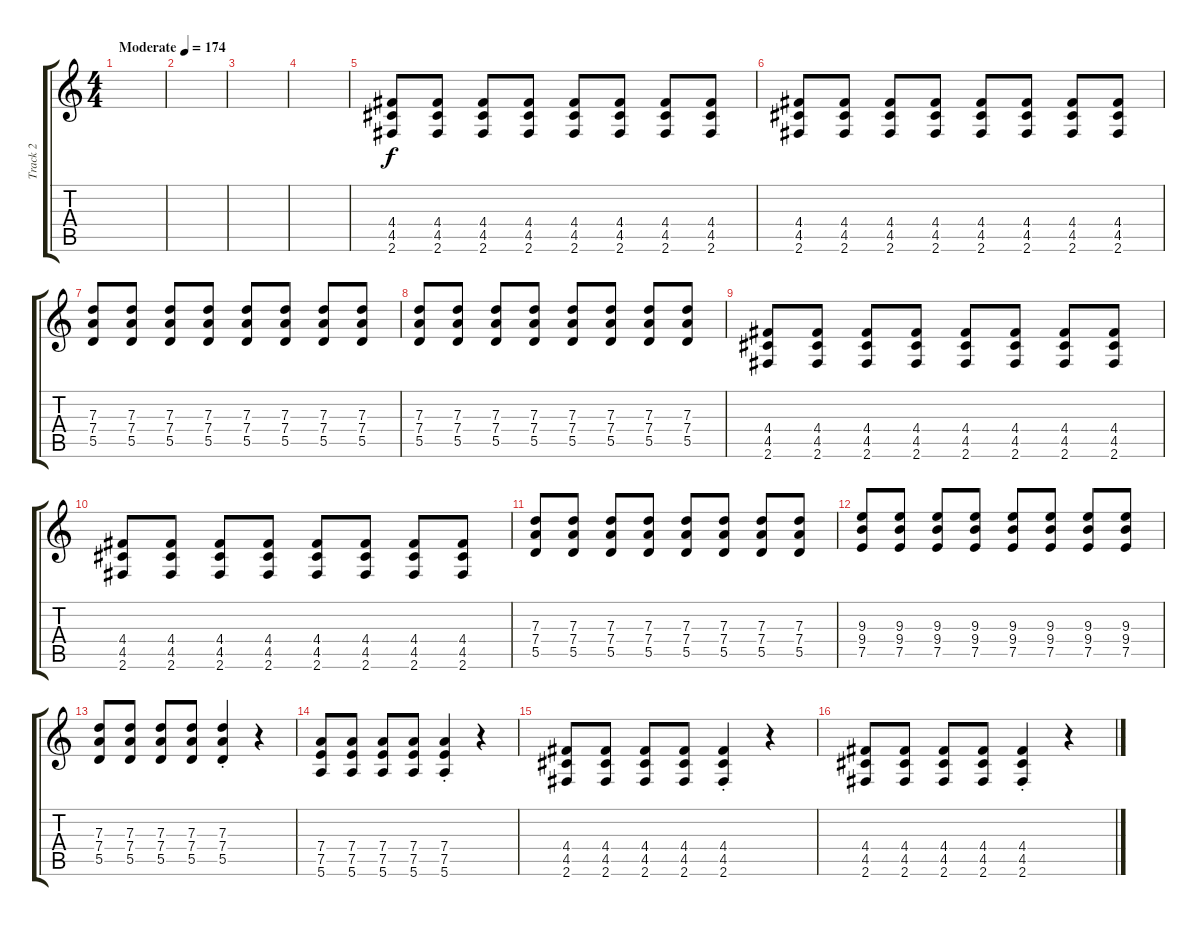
\track ("Track 2" "Track 2") {instrument overdrivenguitar}
\staff {score tabs}
\tuning (E4 B3 G3 D3 A2 E2) {hide}
\ts (4 4)
\tempo (174 "Moderate")
\clef g2
\ks c
|
|
|
|
(4.4 4.5 2.6).8 (4.4 4.5 2.6).8 (4.4 4.5 2.6).8 (4.4 4.5 2.6).8 (4.4 4.5 2.6).8 (4.4 4.5 2.6).8 (4.4 4.5 2.6).8 (4.4 4.5 2.6).8 |
(4.4 4.5 2.6).8 (4.4 4.5 2.6).8 (4.4 4.5 2.6).8 (4.4 4.5 2.6).8 (4.4 4.5 2.6).8 (4.4 4.5 2.6).8 (4.4 4.5 2.6).8 (4.4 4.5 2.6).8 |
(7.3 7.4 5.5).8 (7.3 7.4 5.5).8 (7.3 7.4 5.5).8 (7.3 7.4 5.5).8 (7.3 7.4 5.5).8 (7.3 7.4 5.5).8 (7.3 7.4 5.5).8 (7.3 7.4 5.5).8 |
(7.3 7.4 5.5).8 (7.3 7.4 5.5).8 (7.3 7.4 5.5).8 (7.3 7.4 5.5).8 (7.3 7.4 5.5).8 (7.3 7.4 5.5).8 (7.3 7.4 5.5).8 (7.3 7.4 5.5).8 |
(4.4 4.5 2.6).8 (4.4 4.5 2.6).8 (4.4 4.5 2.6).8 (4.4 4.5 2.6).8 (4.4 4.5 2.6).8 (4.4 4.5 2.6).8 (4.4 4.5 2.6).8 (4.4 4.5 2.6).8 |
(4.4 4.5 2.6).8 (4.4 4.5 2.6).8 (4.4 4.5 2.6).8 (4.4 4.5 2.6).8 (4.4 4.5 2.6).8 (4.4 4.5 2.6).8 (4.4 4.5 2.6).8 (4.4 4.5 2.6).8 |
(7.3 7.4 5.5).8 (7.3 7.4 5.5).8 (7.3 7.4 5.5).8 (7.3 7.4 5.5).8 (7.3 7.4 5.5).8 (7.3 7.4 5.5).8 (7.3 7.4 5.5).8 (7.3 7.4 5.5).8 |
(9.3 9.4 7.5).8 (9.3 9.4 7.5).8 (9.3 9.4 7.5).8 (9.3 9.4 7.5).8 (9.3 9.4 7.5).8 (9.3 9.4 7.5).8 (9.3 9.4 7.5).8 (9.3 9.4 7.5).8 |
(7.3 7.4 5.5).8 (7.3 7.4 5.5).8 (7.3 7.4 5.5).8 (7.3 7.4 5.5).8 (7.3{st} 7.4{st} 5.5{st}).4 r.4 |
(7.4 7.5 5.6).8 (7.4 7.5 5.6).8 (7.4 7.5 5.6).8 (7.4 7.5 5.6).8 (7.4{st} 7.5{st} 5.6{st}).4 r.4 |
(4.4 4.5 2.6).8 (4.4 4.5 2.6).8 (4.4 4.5 2.6).8 (4.4 4.5 2.6).8 (4.4{st} 4.5{st} 2.6{st}).4 r.4 |
(4.4 4.5 2.6).8 (4.4 4.5 2.6).8 (4.4 4.5 2.6).8 (4.4 4.5 2.6).8 (4.4{st} 4.5{st} 2.6{st}).4 r.4
